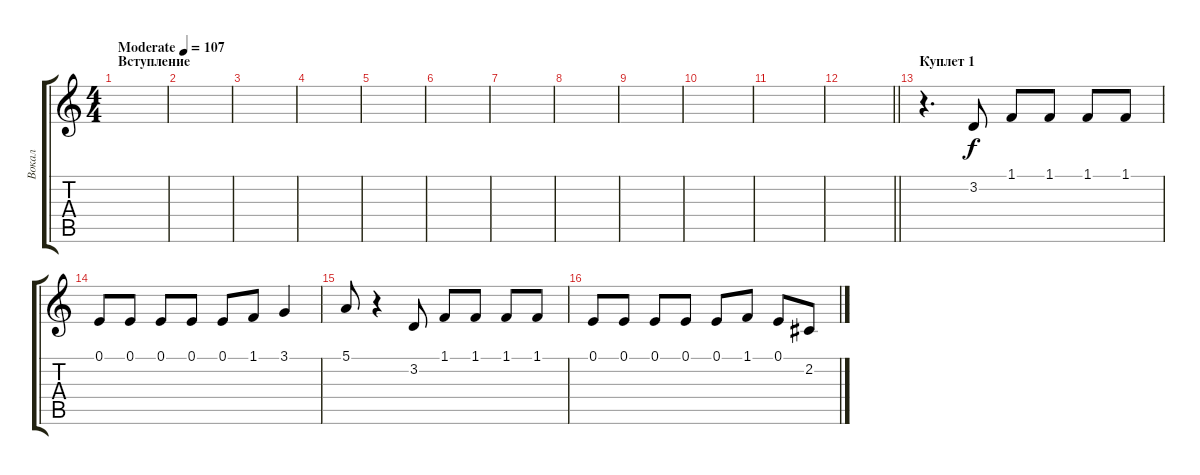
\track ("Вокал" "Вокал") {instrument flute}
\staff {score tabs}
\tuning (E4 B3 G3 D3 A2 E2) {hide}
\ts (4 4)
\section ("" "Вступление")
\tempo (107 "Moderate")
\clef g2
\ks c
|
|
|
|
|
|
|
|
|
|
|
\barLineRight lightlight
|
\section ("" "Куплет 1")
r.4{d} 3.2.8 1.1.8 1.1.8 1.1.8 1.1.8 |
0.1.8 0.1.8 0.1.8 0.1.8 0.1.8 1.1.8 3.1.4 |
5.1.8 r.4 3.2.8 1.1.8 1.1.8 1.1.8 1.1.8 |
0.1.8 0.1.8 0.1.8 0.1.8 0.1.8 1.1.8 0.1.8 2.2.8
